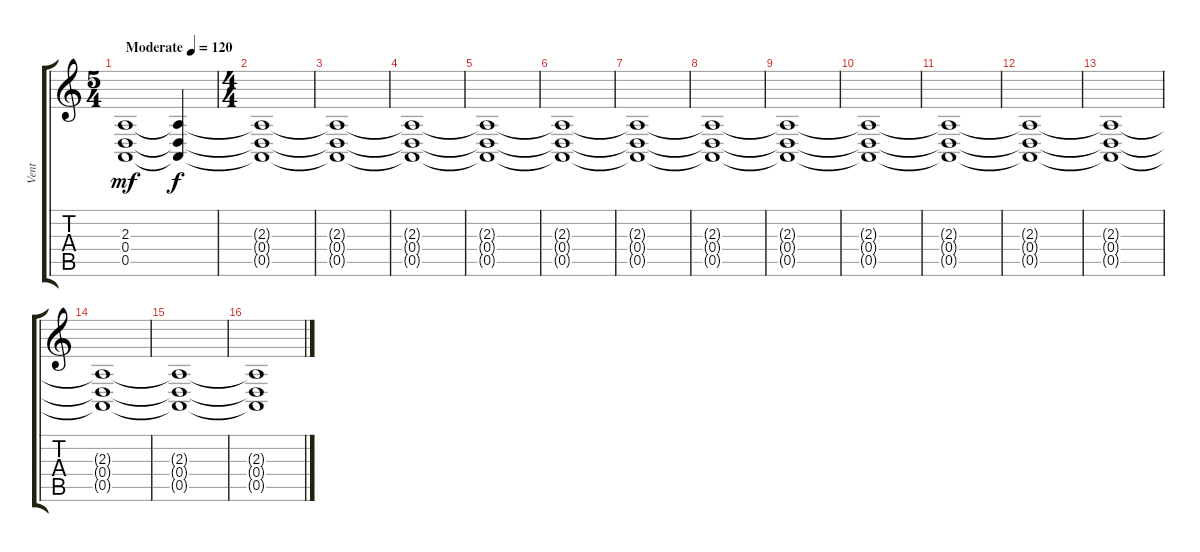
\track ("Vent" "Vent") {instrument applause}
\staff {score tabs}
\tuning (E4 B3 G3 D3 A2 E2) {hide}
\ts (5 4)
\tempo (120 "Moderate")
\clef g2
\ks c
(2.3 0.4 0.5).1{dy mf instrument applause} (2.3{t} 0.4{t} 0.5{t}).4{dy f} |
\ts (4 4)
(2.3{t} 0.4{t} 0.5{t}).1 |
(2.3{t} 0.4{t} 0.5{t}).1 |
(2.3{t} 0.4{t} 0.5{t}).1 |
(2.3{t} 0.4{t} 0.5{t}).1 |
(2.3{t} 0.4{t} 0.5{t}).1 |
(2.3{t} 0.4{t} 0.5{t}).1 |
(2.3{t} 0.4{t} 0.5{t}).1 |
(2.3{t} 0.4{t} 0.5{t}).1 |
(2.3{t} 0.4{t} 0.5{t}).1 |
(2.3{t} 0.4{t} 0.5{t}).1 |
(2.3{t} 0.4{t} 0.5{t}).1 |
(2.3{t} 0.4{t} 0.5{t}).1 |
(2.3{t} 0.4{t} 0.5{t}).1 |
(2.3{t} 0.4{t} 0.5{t}).1 |
(2.3{t} 0.4{t} 0.5{t}).1
